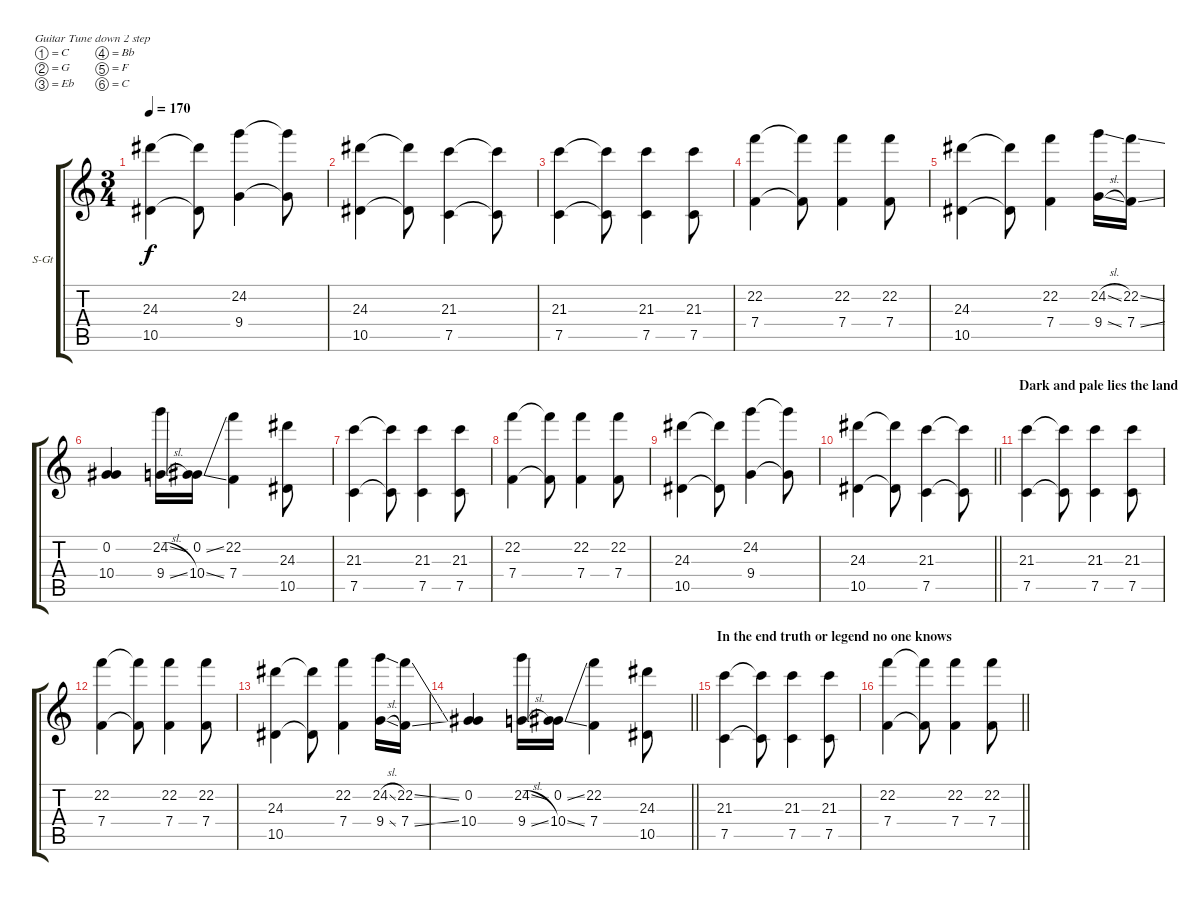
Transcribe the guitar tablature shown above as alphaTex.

\bracketExtendMode groupsimilarinstruments
\firstSystemTrackNameOrientation horizontal
\otherSystemsTrackNameOrientation horizontal
\track ("Bagpipe" "S-Gt") {instrument bagpipe}
\staff {score tabs}
\tuning (C4 G3 Eb3 Bb2 F2 C2)
\displaytranspose 12
\ts (3 4)
\tempo 170
\clef g2
\ks c
(24.3 10.5).4{dy f} (24.3{t} 10.5{t}).8 (24.2 9.4).4 (24.2{t} 9.4{t}).8 |
(24.3 10.5).4 (24.3{t} 10.5{t}).8 (21.3 7.5).4 (21.3{t} 7.5{t}).8 |
(21.3 7.5).4 (21.3{t} 7.5{t}).8 (21.3 7.5).4 (21.3 7.5).8 |
(22.2 7.4).4 (22.2{t} 7.4{t}).8 (22.2 7.4).4 (22.2 7.4).8 |
(24.3 10.5).4 (24.3{t} 10.5{t}).8 (22.2 7.4).4 (24.2{sl} 9.4{sl}).16 (22.2{ss} 7.4{ss}).16 |
(0.2 10.4).4 (24.2{sl} 9.4{sl}).16 (0.2{ss} 10.4{ss}).16 (22.2 7.4).4 (24.3 10.5).8 |
(21.3 7.5).4 (21.3{t} 7.5{t}).8 (21.3 7.5).4 (21.3 7.5).8 |
(22.2 7.4).4 (22.2{t} 7.4{t}).8 (22.2 7.4).4 (22.2 7.4).8 |
(24.3 10.5).4 (24.3{t} 10.5{t}).8 (24.2 9.4).4 (24.2{t} 9.4{t}).8 |
\barLineRight lightlight
(24.3 10.5).4 (24.3{t} 10.5{t}).8 (21.3 7.5).4 (21.3{t} 7.5{t}).8 |
\section ("" "Dark and pale lies the land")
(21.3 7.5).4 (21.3{t} 7.5{t}).8 (21.3 7.5).4 (21.3 7.5).8 |
(22.2 7.4).4 (22.2{t} 7.4{t}).8 (22.2 7.4).4 (22.2 7.4).8 |
(24.3 10.5).4 (24.3{t} 10.5{t}).8 (22.2 7.4).4 (24.2{sl} 9.4{sl}).16 (22.2{ss} 7.4{ss}).16 |
\barLineRight lightlight
(0.2 10.4).4 (24.2{sl} 9.4{sl}).16 (0.2{ss} 10.4{ss}).16 (22.2 7.4).4 (24.3 10.5).8 |
\section ("" "In the end truth or legend no one knows")
(21.3 7.5).4 (21.3{t} 7.5{t}).8 (21.3 7.5).4 (21.3 7.5).8 |
\barLineRight lightlight
(22.2 7.4).4 (22.2{t} 7.4{t}).8 (22.2 7.4).4 (22.2 7.4).8
